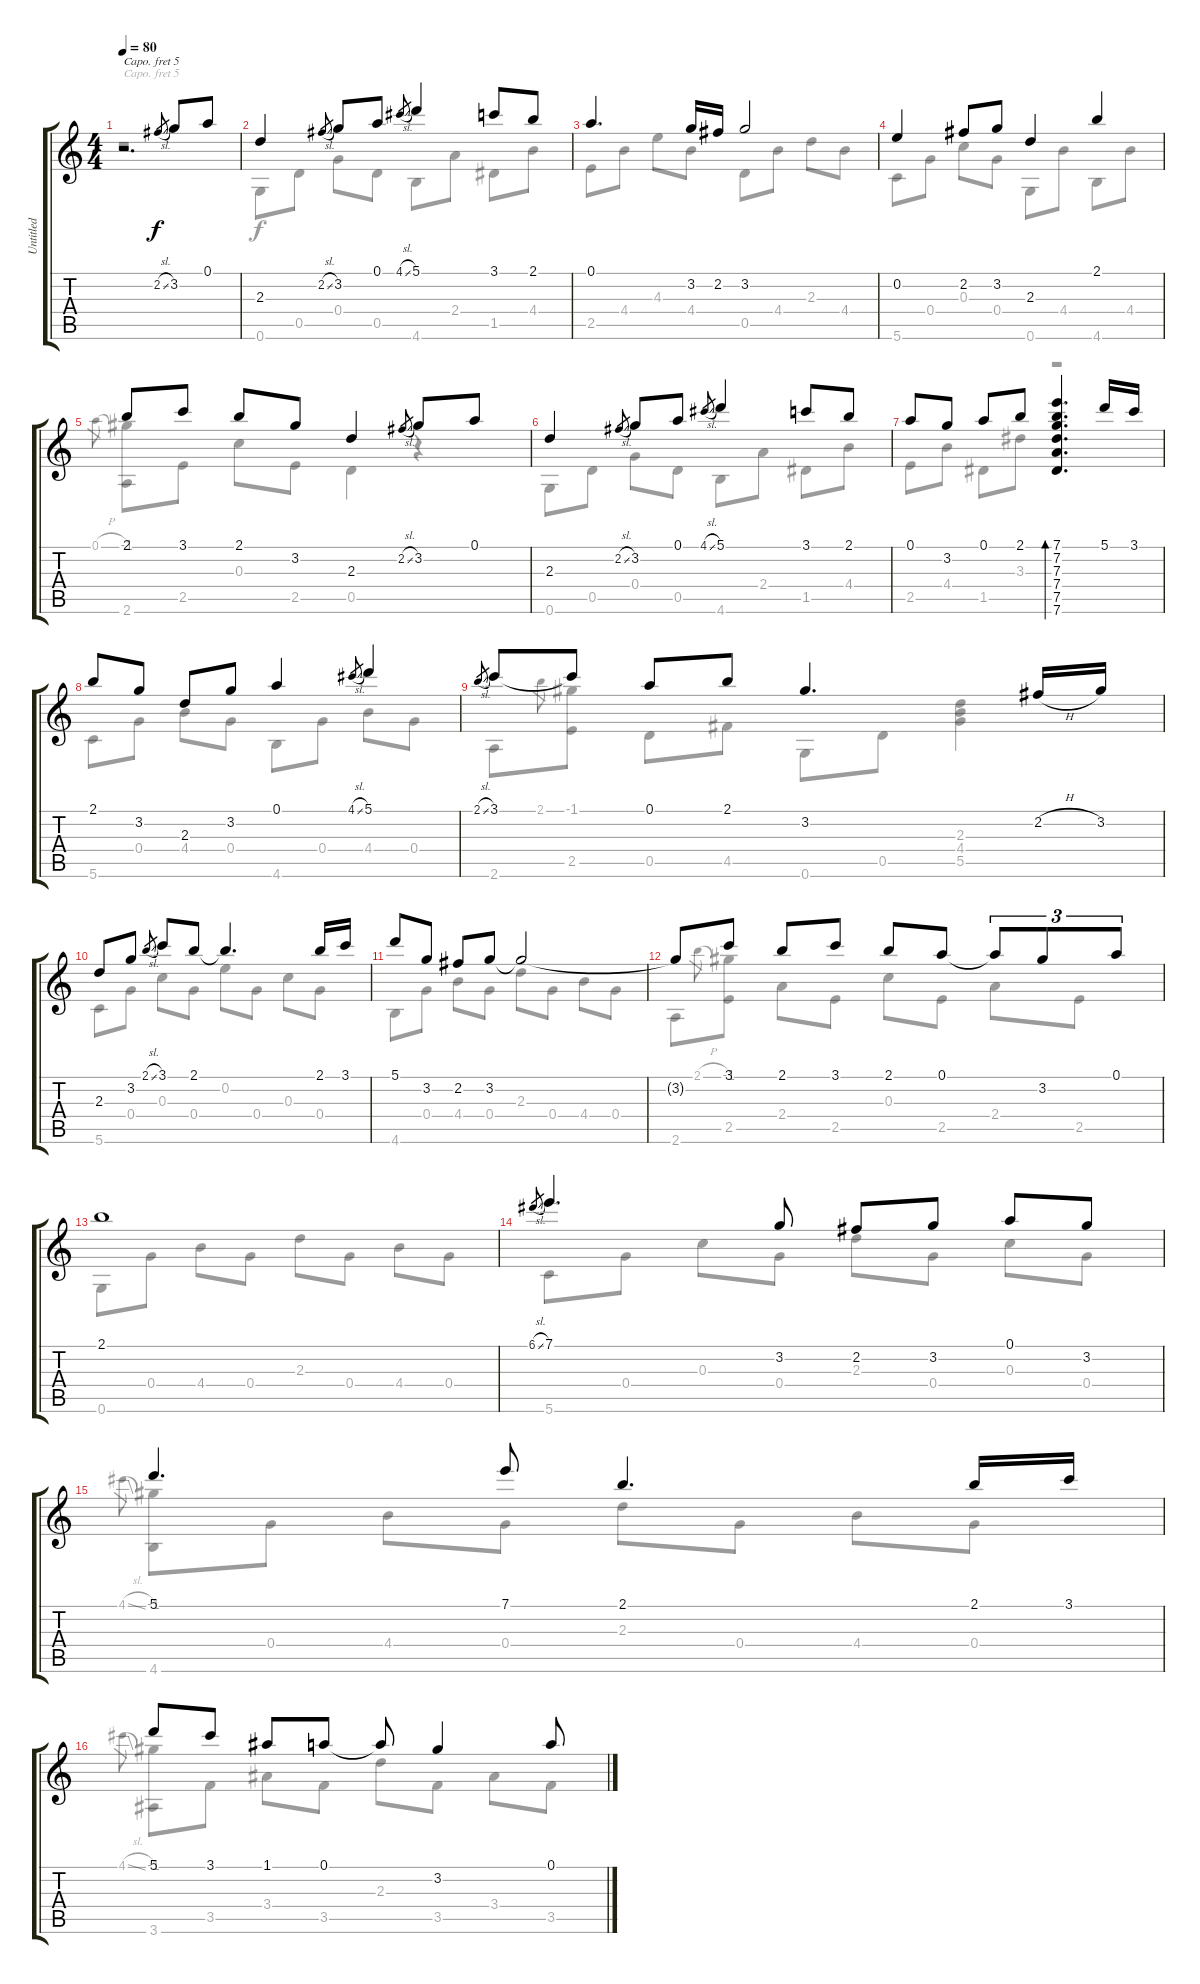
\track ("Untitled" "Untitled") {instrument acousticguitarnylon}
\staff {score tabs}
\capo 5
\tuning (E4 B3 G3 D3 A2 D2) {hide}
\voice
\ts (4 4)
\tempo 80
\clef g2
\ks c
r.2{d dy f instrument acousticguitarnylon} 2.2{sl}.8{gr} 3.2.8 0.1.8 |
2.3.4 2.2{sl}.8{gr} 3.2.8 0.1.8 4.1{sl}.8{gr} 5.1.4 3.1.8 2.1.8 |
0.1.4{d} 3.2.16 2.2.16 3.2.2 |
0.2.4 2.2.8 3.2.8 2.3.4 2.1.4 |
2.1.8 3.1.8 2.1.8 3.2.8 2.3.4 2.2{sl}.8{gr} 3.2.8 0.1.8 |
2.3.4 2.2{sl}.8{gr} 3.2.8 0.1.8 4.1{sl}.8{gr} 5.1.4 3.1.8 2.1.8 |
0.1.8 3.2.8 0.1.8 2.1.8 (7.1 7.2 7.3 7.4 7.5 7.6).4{d bd 30} 5.1.16 3.1.16 |
2.1.8 3.2.8 2.3.8 3.2.8 0.1.4 4.1{sl}.8{gr} 5.1.4 |
2.1{sl}.8{gr} 3.1.8 3.1{t}.8 0.1.8 2.1.8 3.2.4{d} 2.2{h}.16 3.2.16 |
2.3.8 3.2.8 2.1{sl}.8{gr} 3.1.8 2.1.8 2.1{t}.4{d} 2.1.16 3.1.16 |
5.1.8 3.2.8 2.2.8 3.2.8 3.2{t}.2 |
3.2{t}.8 3.1.8 2.1.8 3.1.8 2.1.8 0.1.8 0.1{t}.8{tu (3 2)} 3.2.8{tu (3 2)} 0.1.8{tu (3 2)} |
2.1.1 |
6.1{sl}.8{gr} 7.1.4{d} 3.2.8 2.2.8 3.2.8 0.1.8 3.2.8 |
5.1.4{d} 7.1.8 2.1.4{d} 2.1.16 3.1.16 |
5.1.8 3.1.8 1.1.8 0.1.8 0.1{t}.8 3.2.4 0.1.8
\voice
\clef g2
\ottava regular
\simile none
\ks c
r.1{dy f} |
0.6.8 0.5.8 0.4.8 0.5.8 4.6.8 2.4.8 1.5.8 4.4.8 |
2.5.8 4.4.8 4.3.8 4.4.8 0.5.8 4.4.8 2.3.8 4.4.8 |
5.6.8 0.4.8 0.3.8 0.4.8 0.6.8 4.4.8 4.6.8 4.4.8 |
0.1{h}.8{gr} (-1.1 2.6).8 2.5.8 0.3.8 2.5.8 0.5.4 r.4 |
0.6.8 0.5.8 0.4.8 0.5.8 4.6.8 2.4.8 1.5.8 4.4.8 |
2.5.8 4.4.8 1.5.8 3.3.8 r.2 |
5.6.8 0.4.8 4.4.8 0.4.8 4.6.8 0.4.8 4.4.8 0.4.8 |
2.6.8 2.1.8{gr} (-1.1 2.5).8 0.5.8 4.5.8 0.6.8 0.5.8 (2.3 4.4 5.5).4 |
5.6.8 0.4.8 0.3.8 0.4.8 0.2.8 0.4.8 0.3.8 0.4.8 |
4.6.8 0.4.8 4.4.8 0.4.8 2.3.8 0.4.8 4.4.8 0.4.8 |
2.6.8 2.1{h}.8{gr} (-1.1 2.5).8 2.4.8 2.5.8 0.3.8 2.5.8 2.4.8 2.5.8 |
0.6.8 0.4.8 4.4.8 0.4.8 2.3.8 0.4.8 4.4.8 0.4.8 |
5.6.8 0.4.8 0.3.8 0.4.8 2.3.8 0.4.8 0.3.8 0.4.8 |
4.1{sl}.8{gr} (-1.1 4.6).8 0.4.8 4.4.8 0.4.8 2.3.8 0.4.8 4.4.8 0.4.8 |
4.1{sl}.8{gr} (-1.1 3.6).8 3.5.8 3.4.8 3.5.8 2.3.8 3.5.8 3.4.8 3.5.8
